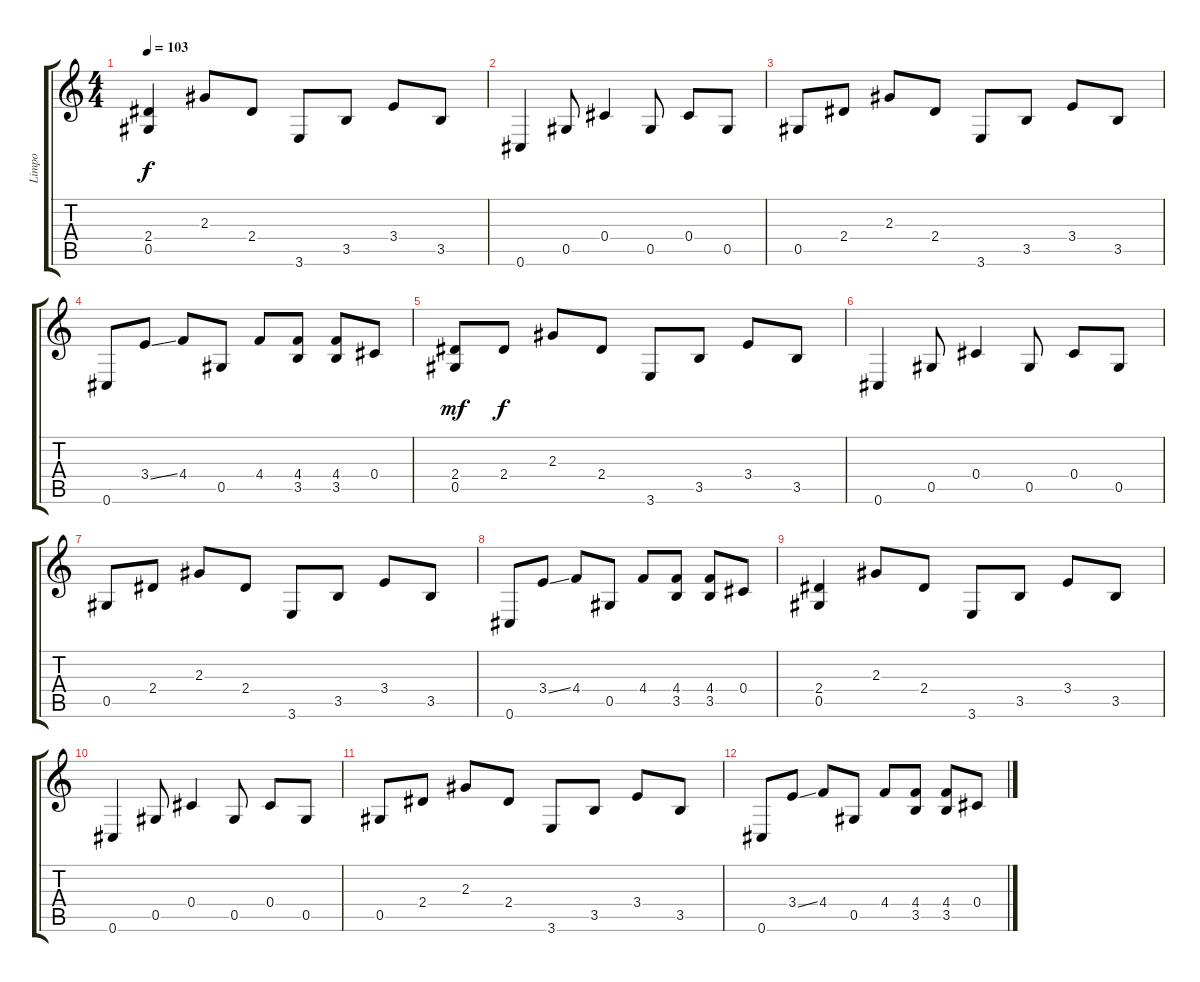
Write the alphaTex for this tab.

\track ("Limpo" "Limpo") {instrument electricguitarclean}
\staff {score tabs}
\tuning (Eb4 Bb3 Gb3 Db3 Ab2 Db2) {hide}
\ts (4 4)
\tempo 103
\clef g2
\ks c
(2.4 0.5).4{dy f} 2.3.8 2.4.8 3.6.8 3.5.8 3.4.8 3.5.8 |
0.6.4 0.5.8 0.4.4 0.5.8 0.4.8 0.5.8 |
0.5.8 2.4.8 2.3.8 2.4.8 3.6.8 3.5.8 3.4.8 3.5.8 |
0.6.8 3.4{ss}.8 4.4.8 0.5.8 4.4.8 (4.4 3.5).8 (4.4 3.5).8 0.4.8 |
(2.4 0.5).8{dy mf} 2.4.8{dy f} 2.3.8 2.4.8 3.6.8 3.5.8 3.4.8 3.5.8 |
0.6.4 0.5.8 0.4.4 0.5.8 0.4.8 0.5.8 |
0.5.8 2.4.8 2.3.8 2.4.8 3.6.8 3.5.8 3.4.8 3.5.8 |
0.6.8 3.4{ss}.8 4.4.8 0.5.8 4.4.8 (4.4 3.5).8 (4.4 3.5).8 0.4.8 |
(2.4 0.5).4 2.3.8 2.4.8 3.6.8 3.5.8 3.4.8 3.5.8 |
0.6.4 0.5.8 0.4.4 0.5.8 0.4.8 0.5.8 |
0.5.8 2.4.8 2.3.8 2.4.8 3.6.8 3.5.8 3.4.8 3.5.8 |
0.6.8 3.4{ss}.8 4.4.8 0.5.8 4.4.8 (4.4 3.5).8 (4.4 3.5).8 0.4.8
